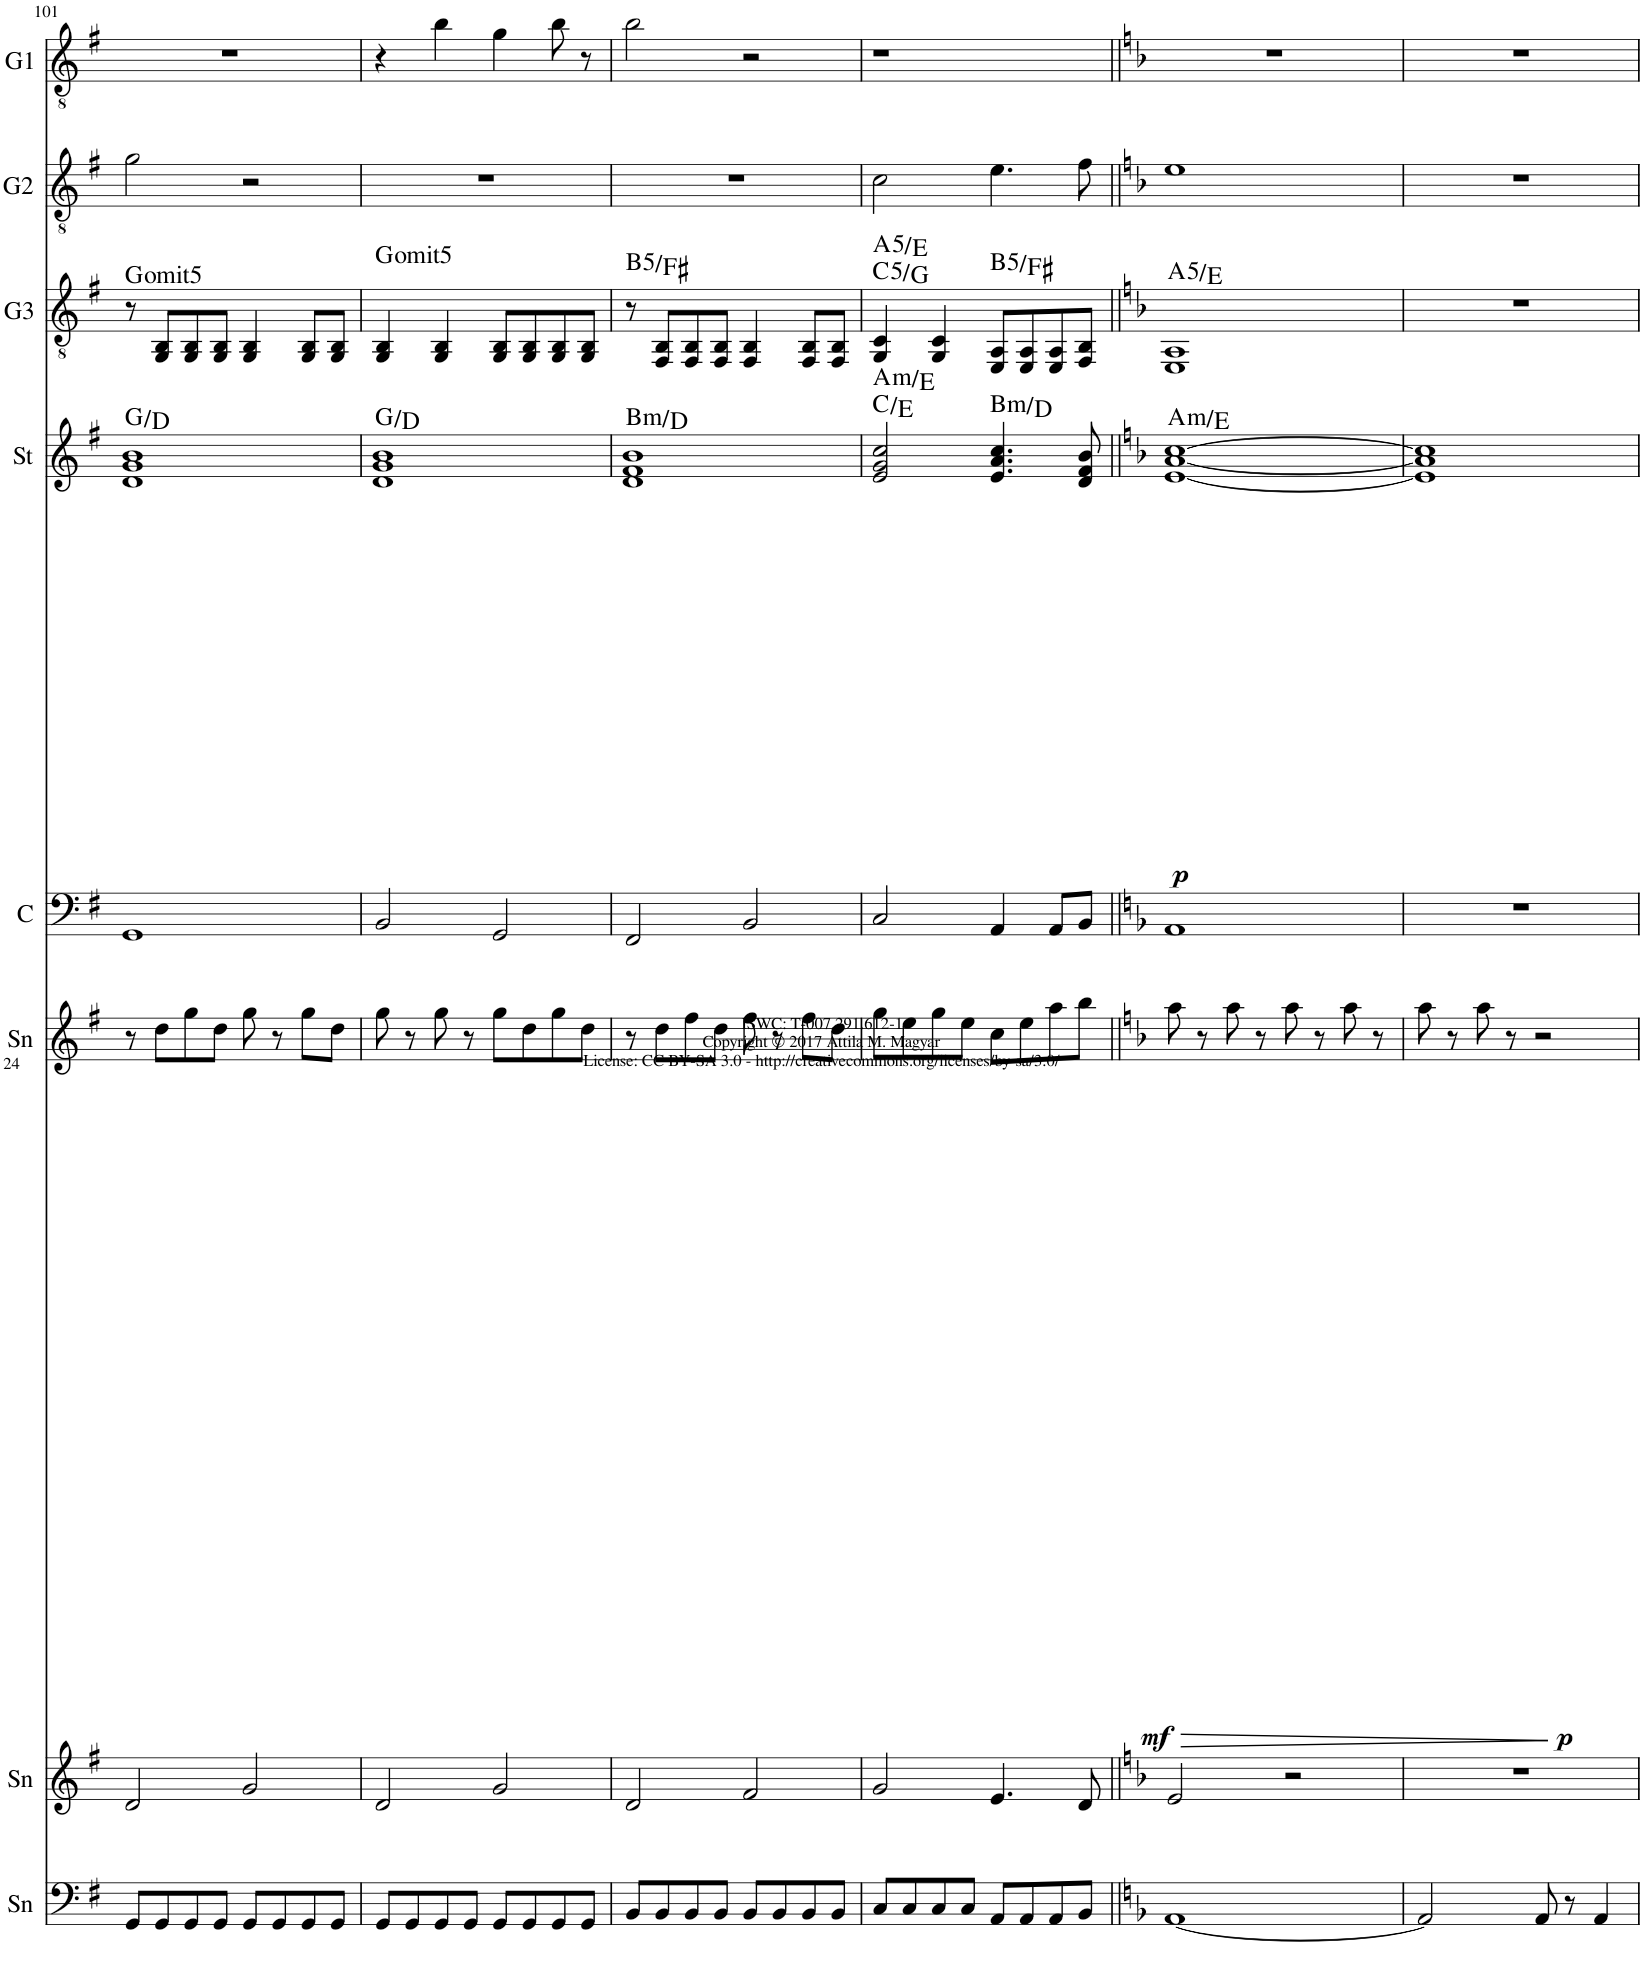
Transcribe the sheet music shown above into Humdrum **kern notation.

**kern	**dynam	**kern	**kern	**dynam	**kern	**kern	**dynam	**harte	**kern	**harte	**kern	**kern
*part8	*part8	*part7	*part6	*part6	*part5	*part4	*part4	*part4	*part3	*part3	*part2	*part1
*staff8	*staff8	*staff7	*staff6	*staff6	*staff5	*staff4	*staff4	*	*staff3	*	*staff2	*staff1
*I"Synthesizer	*	*I"Synthesizer	*I"Synthesizer	*	*I"Cello	*I"Strings	*	*	*I"Guitar 3	*	*I"Guitar 2	*I"Guitar 1
*I'Sn	*	*I'Sn	*I'Sn	*	*I'C	*I'St	*	*	*I'G3	*	*I'G2	*I'G1
!!LO:PB:g=z
*clefF4	*	*clefG2	*clefG2	*	*clefF4	*clefG2	*	*	*clefGv2	*	*clefGv2	*clefGv2
*k[f#]	*	*k[f#]	*k[f#]	*	*k[f#]	*k[f#]	*	*	*k[f#]	*	*k[f#]	*k[f#]
=101	=101	=101	=101	=101	=101	=101	=101	=101	=101	=101	=101	=101
8GG/L	.	2d/	8r	.	1GG	1d 1g 1b	.	G:maj/5	8r	G:maj(*5)	2g\	1r
8GG/	.	.	8dd\L	.	.	.	.	.	8GG/ 8BB/L	.	.	.
8GG/	.	.	8gg\	.	.	.	.	.	8GG/ 8BB/	.	.	.
8GG/J	.	.	8dd\J	.	.	.	.	.	8GG/ 8BB/J	.	.	.
8GG/L	.	2g/	8gg\	.	.	.	.	.	4GG/ 4BB/	.	2r	.
8GG/	.	.	8r	.	.	.	.	.	.	.	.	.
8GG/	.	.	8gg\L	.	.	.	.	.	8GG/ 8BB/L	.	.	.
8GG/J	.	.	8dd\J	.	.	.	.	.	8GG/ 8BB/J	.	.	.
=102	=102	=102	=102	=102	=102	=102	=102	=102	=102	=102	=102	=102
8GG/L	.	2d/	8gg\	.	2BB/	1d 1g 1b	.	G:maj/5	4GG/ 4BB/	G:maj(*5)	1r	4r
8GG/	.	.	8r	.	.	.	.	.	.	.	.	.
8GG/	.	.	8gg\	.	.	.	.	.	4GG/ 4BB/	.	.	4b\
8GG/J	.	.	8r	.	.	.	.	.	.	.	.	.
8GG/L	.	2g/	8gg\L	.	2GG/	.	.	.	8GG/ 8BB/L	.	.	4g\
8GG/	.	.	8dd\	.	.	.	.	.	8GG/ 8BB/	.	.	.
8GG/	.	.	8gg\	.	.	.	.	.	8GG/ 8BB/	.	.	8b\
8GG/J	.	.	8dd\J	.	.	.	.	.	8GG/ 8BB/J	.	.	8r
=103	=103	=103	=103	=103	=103	=103	=103	=103	=103	=103	=103	=103
!	!	!	!	!	!	!	!	!LO:H:kt=m	!	!LO:H:kt=5	!	!
8BB/L	.	2d/	8r	.	2FF#/	1d 1f# 1b	.	B:min/b3	8r	B:(1,5)/5	1r	2b\
8BB/	.	.	8dd\L	.	.	.	.	.	8FF#/ 8BB/L	.	.	.
8BB/	.	.	8ff#\	.	.	.	.	.	8FF#/ 8BB/	.	.	.
8BB/J	.	.	8dd\J	.	.	.	.	.	8FF#/ 8BB/J	.	.	.
8BB/L	.	2f#/	8ff#\	.	2BB/	.	.	.	4FF#/ 4BB/	.	.	2r
8BB/	.	.	8r	.	.	.	.	.	.	.	.	.
8BB/	.	.	8ff#\L	.	.	.	.	.	8FF#/ 8BB/L	.	.	.
8BB/J	.	.	8dd\J	.	.	.	.	.	8FF#/ 8BB/J	.	.	.
=104	=104	=104	=104	=104	=104	=104	=104	=104	=104	=104	=104	=104
!	!	!	!	!	!	!	!	!LO:H:n=2:kt=m	!	!LO:H:n=1:kt=5	!	!
!	!	!	!	!	!	!	!	!	!	!LO:H:n=2:kt=5	!	!
8C/L	.	2g/	8gg\L	.	2C/	2e/ 2g/ 2cc/	.	C:maj/3 A:min/5	4GG/ 4C/	C:(1,5)/5 A:(1,5)/5	2c\	1r
8C/	.	.	8ee\	.	.	.	.	.	.	.	.	.
8C/	.	.	8gg\	.	.	.	.	.	4GG/ 4C/	.	.	.
8C/J	.	.	8ee\J	.	.	.	.	.	.	.	.	.
!	!	!	!	!	!	!	!	!LO:H:kt=m	!	!LO:H:kt=5	!	!
8AA/L	.	4.e/	8cc\L	.	4AA/	4.e/ 4.a/ 4.cc/	.	B:min/b3	8EE/ 8AA/L	B:(1,5)/5	4.e\	.
8AA/	.	.	8ee\	.	.	.	.	.	8EE/ 8AA/	.	.	.
8AA/	.	.	8aa\	.	8AA/L	.	.	.	8EE/ 8AA/	.	.	.
8BB/J	.	8d/	8bb\J	.	8BB/J	8d/ 8f#/ 8b/	.	.	8FF#/ 8BB/J	.	8f#\	.
=105||	=105||	=105||	=105||	=105||	=105||	=105||	=105||	=105||	=105||	=105||	=105||	=105||
*k[b-]	*	*k[b-]	*k[b-]	*	*k[b-]	*k[b-]	*	*	*k[b-]	*	*k[b-]	*k[b-]
!	!LO:DY:b	!	!	!LO:HP:b	!	!	!	!	!	!	!	!
!	!	!	!	!LO:DY:n=1:b	!	!	!LO:DY:b	!LO:H:kt=m	!	!LO:H:kt=5	!	!
[1AA	mp	2e/	8aa\	> mf	1AA	[1e [1a [1cc	p	A:min/5	1EE 1AA	A:(1,5)/5	1e	1r
.	.	.	8r	.	.	.	.	.	.	.	.	.
.	.	.	8aa\	.	.	.	.	.	.	.	.	.
.	.	.	8r	.	.	.	.	.	.	.	.	.
.	.	2r	8aa\	.	.	.	.	.	.	.	.	.
.	.	.	8r	.	.	.	.	.	.	.	.	.
.	.	.	8aa\	.	.	.	.	.	.	.	.	.
.	.	.	8r	.	.	.	.	.	.	.	.	.
=106	=106	=106	=106	=106	=106	=106	=106	=106	=106	=106	=106	=106
2AA/]	.	1r	8aa\	.	1r	1e] 1a] 1cc]	.	.	1r	.	1r	1r
.	.	.	8r	.	.	.	.	.	.	.	.	.
!	!	!	!	!LO:DY:n=1:b	!	!	!	!	!	!	!	!
.	.	.	8aa\	] p	.	.	.	.	.	.	.	.
.	.	.	8r	.	.	.	.	.	.	.	.	.
8AA/	.	.	2r	.	.	.	.	.	.	.	.	.
8r	.	.	.	.	.	.	.	.	.	.	.	.
4AA/	.	.	.	.	.	.	.	.	.	.	.	.
=	=	=	=	=	=	=	=	=	=	=	=	=
*-	*-	*-	*-	*-	*-	*-	*-	*-	*-	*-	*-	*-
